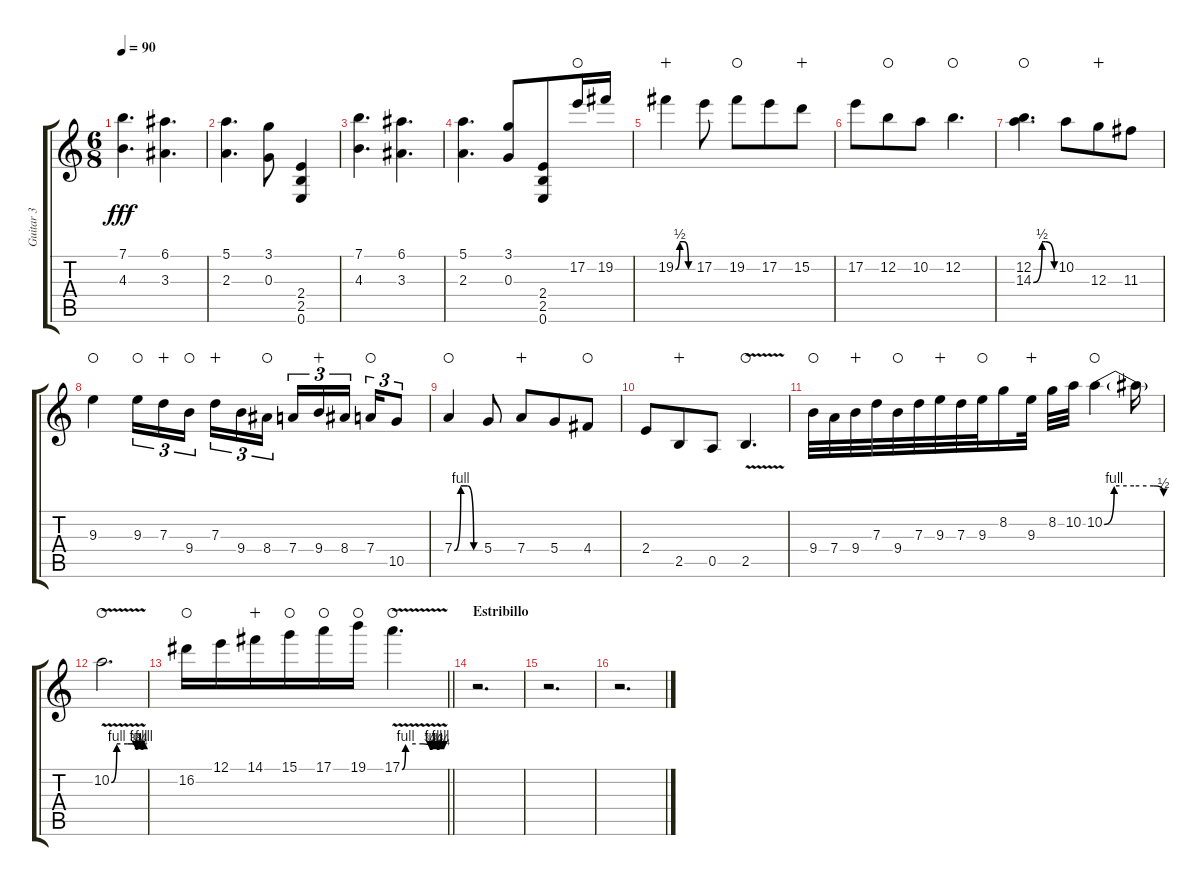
\track ("Guitar 3" "Guitar 3") {instrument overdrivenguitar}
\staff {score tabs}
\tuning (E4 B3 G3 D3 A2 E2) {hide}
\ts (6 8)
\tempo 90
\clef g2
\ks c
(7.1 4.3).4{d dy fff} (6.1 3.3).4{d} |
(5.1 2.3).4{d} (3.1 0.3).8 (2.4 2.5 0.6).4 |
(7.1 4.3).4{d} (6.1 3.3).4{d} |
(5.1 2.3).4{d} (3.1 0.3).8 (2.4 2.5 0.6).8 17.2.16{waho} 19.2.16 |
19.2{be (custom 0 0 15 2 30 2 45 0 60 0)}.4{wahc} 17.2.8 19.2.8{waho} 17.2.8 15.2.8{wahc} |
17.2.8 12.2.8{waho} 10.2.8 12.2.4{d waho} |
(12.2 14.3{be (custom 0 0 25 2 30 2 35 2 60 0)}).4{d waho} 10.2.8 12.3.8{wahc} 11.3.8 |
9.3.4{waho} 9.3.16{tu (3 2) waho} 7.3.16{tu (3 2) wahc} 9.4.16{tu (3 2) waho} 7.3.16{tu (3 2) wahc} 9.4.16{tu (3 2)} 8.4.16{tu (3 2) waho beam splitsecondary} 7.4.16{tu (3 2)} 9.4.16{tu (3 2) wahc} 8.4.16{tu (3 2) beam splitsecondary} 7.4.16{tu (3 2) waho} 10.5.8{tu (3 2)} |
7.4{be (custom 0 0 15 4 30 4 45 0 60 0)}.4{waho} 5.4.8 7.4.8{wahc} 5.4.8 4.4.8{waho} |
2.4.8 2.5.8{wahc} 0.5.8 2.5{v}.4{d waho} |
9.4.32{waho} 7.4.32 9.4.32{wahc} 7.3.32 9.4.32{waho} 7.3.32 9.3.32{wahc} 7.3.32 9.3.32{waho} 8.2.16 9.3.32{wahc} 8.2.32 10.2.32 10.2{be (custom 0 0 10 4 30 4 50 4 60 2)}.4{waho} 10.2{t}.16 |
10.2{be (custom 0 0 10 4 30 4 40 4 45 3 50 4 55 3 60 4) v}.2{d waho} |
\barLineRight lightlight
16.2.16{waho} 12.1.16 14.1.16{wahc} 15.1.16{waho} 17.1.16{waho} 19.1.16{waho} 17.1{be (custom 0 0 5 4 30 4 40 3 45 4 50 3 55 4 60 3) v}.4{d waho} |
\section ("" "Estribillo")
r.2{d} |
r.2{d} |
r.2{d}
